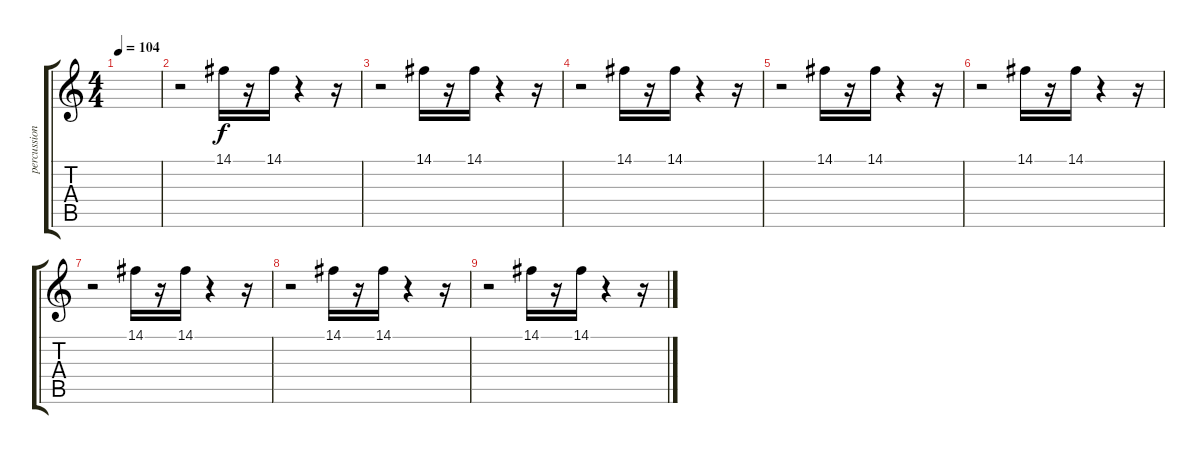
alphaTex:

\track ("percussions" "percussion") {instrument woodblock}
\staff {score tabs}
\tuning (E4 B3 G3 D3 A2 E2) {hide}
\ts (4 4)
\tempo 104
\clef g2
\ks c
|
r.2 14.1.16 r.16 14.1.16 r.4 r.16 |
r.2 14.1.16 r.16 14.1.16 r.4 r.16 |
r.2 14.1.16 r.16 14.1.16 r.4 r.16 |
r.2 14.1.16 r.16 14.1.16 r.4 r.16 |
r.2 14.1.16 r.16 14.1.16 r.4 r.16 |
r.2 14.1.16 r.16 14.1.16 r.4 r.16 |
r.2 14.1.16 r.16 14.1.16 r.4 r.16 |
r.2 14.1.16 r.16 14.1.16 r.4 r.16
